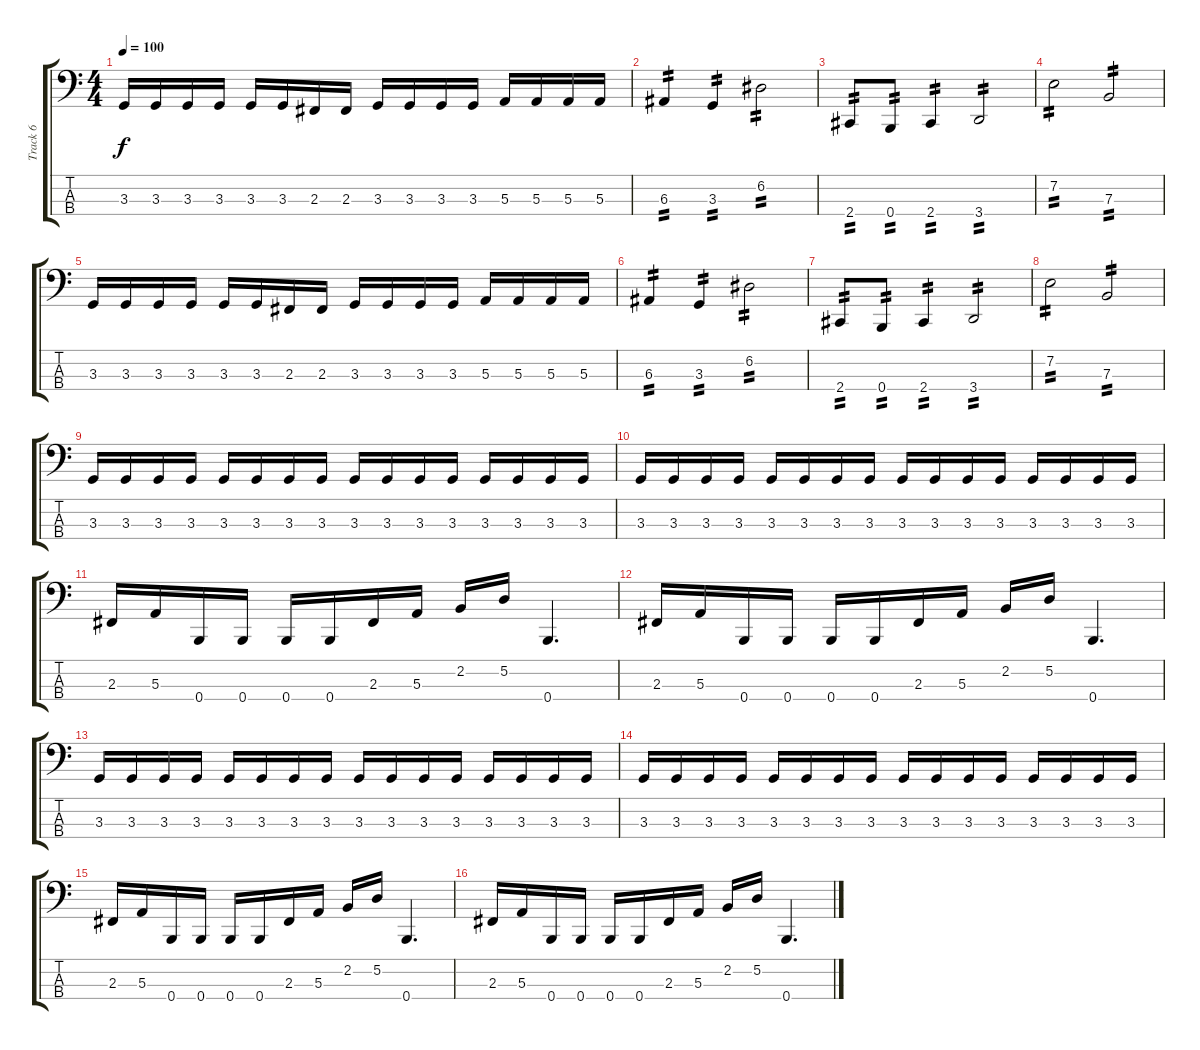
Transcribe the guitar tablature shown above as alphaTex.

\track ("Track 6" "Track 6") {instrument electricbassfinger}
\staff {score tabs}
\tuning (D2 A1 E1 B0) {hide}
\ts (4 4)
\tempo 100
\clef f4
\ks c
3.3.16{dy f} 3.3.16 3.3.16 3.3.16 3.3.16 3.3.16 2.3.16 2.3.16 3.3.16 3.3.16 3.3.16 3.3.16 5.3.16 5.3.16 5.3.16 5.3.16 |
6.3.4{tp 2} 3.3.4{tp 2} 6.2.2{tp 2} |
2.4.8{tp 2} 0.4.8{tp 2} 2.4.4{tp 2} 3.4.2{tp 2} |
7.2.2{tp 2} 7.3.2{tp 2} |
3.3.16 3.3.16 3.3.16 3.3.16 3.3.16 3.3.16 2.3.16 2.3.16 3.3.16 3.3.16 3.3.16 3.3.16 5.3.16 5.3.16 5.3.16 5.3.16 |
6.3.4{tp 2} 3.3.4{tp 2} 6.2.2{tp 2} |
2.4.8{tp 2} 0.4.8{tp 2} 2.4.4{tp 2} 3.4.2{tp 2} |
7.2.2{tp 2} 7.3.2{tp 2} |
3.3.16 3.3.16 3.3.16 3.3.16 3.3.16 3.3.16 3.3.16 3.3.16 3.3.16 3.3.16 3.3.16 3.3.16 3.3.16 3.3.16 3.3.16 3.3.16 |
3.3.16 3.3.16 3.3.16 3.3.16 3.3.16 3.3.16 3.3.16 3.3.16 3.3.16 3.3.16 3.3.16 3.3.16 3.3.16 3.3.16 3.3.16 3.3.16 |
2.3.16 5.3.16 0.4.16 0.4.16 0.4.16 0.4.16 2.3.16 5.3.16 2.2.16 5.2.16 0.4.4{d} |
2.3.16 5.3.16 0.4.16 0.4.16 0.4.16 0.4.16 2.3.16 5.3.16 2.2.16 5.2.16 0.4.4{d} |
3.3.16 3.3.16 3.3.16 3.3.16 3.3.16 3.3.16 3.3.16 3.3.16 3.3.16 3.3.16 3.3.16 3.3.16 3.3.16 3.3.16 3.3.16 3.3.16 |
3.3.16 3.3.16 3.3.16 3.3.16 3.3.16 3.3.16 3.3.16 3.3.16 3.3.16 3.3.16 3.3.16 3.3.16 3.3.16 3.3.16 3.3.16 3.3.16 |
2.3.16 5.3.16 0.4.16 0.4.16 0.4.16 0.4.16 2.3.16 5.3.16 2.2.16 5.2.16 0.4.4{d} |
2.3.16 5.3.16 0.4.16 0.4.16 0.4.16 0.4.16 2.3.16 5.3.16 2.2.16 5.2.16 0.4.4{d}
